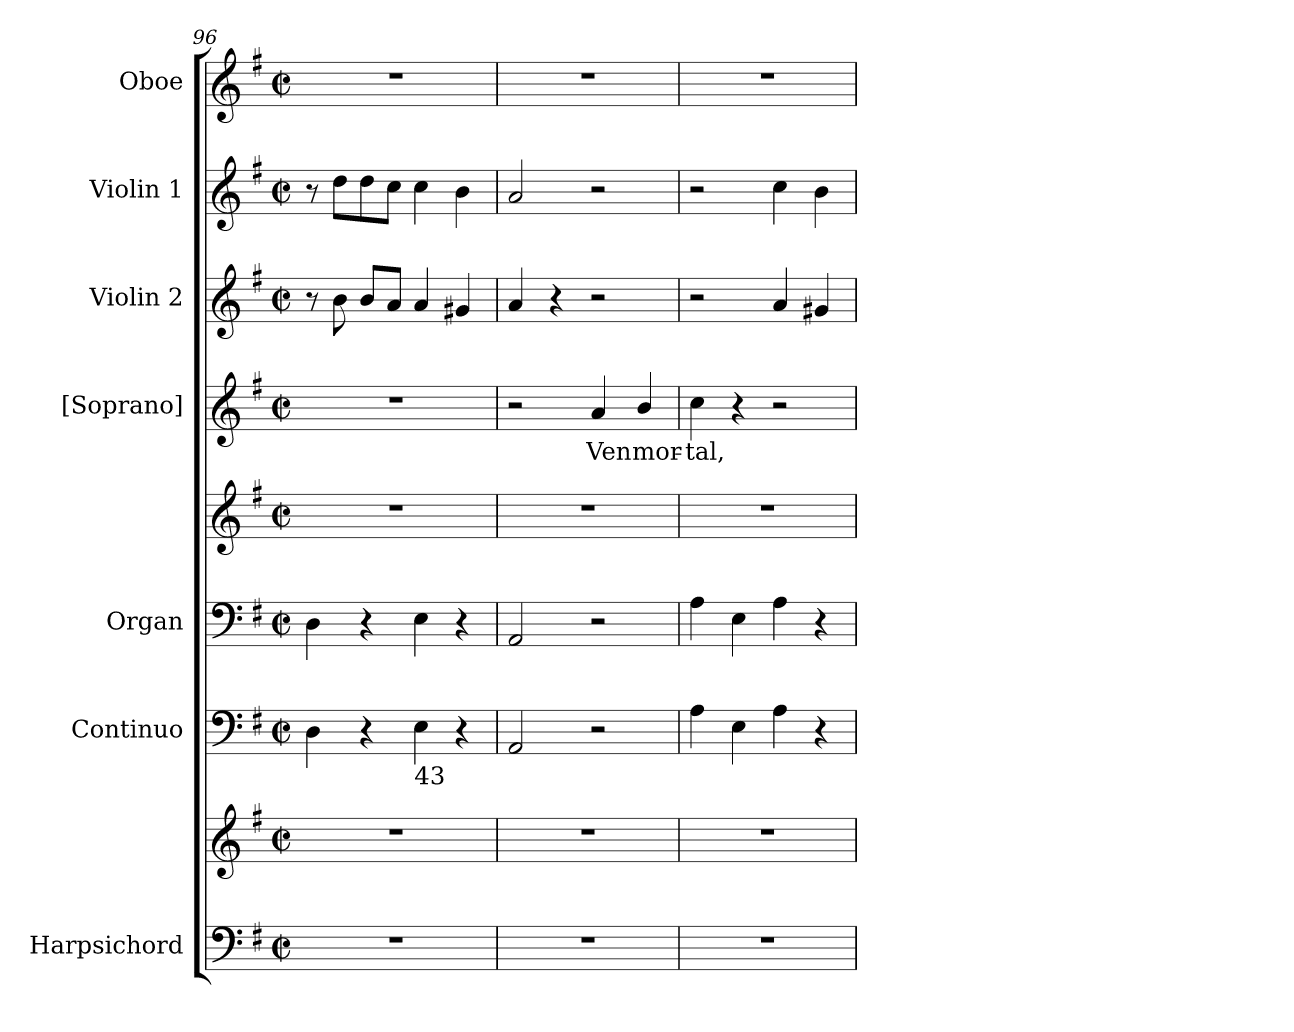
**kern	**kern	**kern	**kern	**kern	**kern	**text	**kern	**kern	**kern
*part7	*part7	*part6	*part5	*part5	*part4	*part4	*part3	*part2	*part1
*staff9	*staff8	*staff7	*staff6	*staff5	*staff4	*staff4	*staff3	*staff2	*staff1
*I"Harpsichord	*	*I"Continuo	*I"Organ	*	*I"[Soprano]	*	*I"Violin 2	*I"Violin 1	*I"Oboe
*	*	*I'Cont.	*I'Org.	*	*I'S.	*	*I'Vln. 2	*I'Vln. 1	*I'Ob.
*clefF4	*clefG2	*clefF4	*clefF4	*clefG2	*clefG2	*	*clefG2	*clefG2	*clefG2
*k[f#]	*k[f#]	*k[f#]	*k[f#]	*k[f#]	*k[f#]	*	*k[f#]	*k[f#]	*k[f#]
*G:	*G:	*G:	*G:	*G:	*G:	*	*G:	*G:	*G:
*M2/2	*M2/2	*M2/2	*M2/2	*M2/2	*M2/2	*	*M2/2	*M2/2	*M2/2
*met(c|)	*met(c|)	*met(c|)	*met(c|)	*met(c|)	*met(c|)	*	*met(c|)	*met(c|)	*met(c|)
=96	=96	=96	=96	=96	=96	=96	=96	=96	=96
1r	1r	4Di\	4Di\	1r	1r	.	8r	8r	1r
.	.	.	.	.	.	.	8bi\	8ddi\L	.
.	.	4r	4r	.	.	.	8bi/L	8ddi\	.
.	.	.	.	.	.	.	8ai/J	8cci\J	.
!	!	!LO:TX:b:t=43	!	!	!	!	!	!	!
.	.	4Ei\	4Ei\	.	.	.	4ai/	4cci\	.
.	.	4r	4r	.	.	.	4g#Xi/	4bi\	.
!!LO:LB:g=z
=97	=97	=97	=97	=97	=97	=97	=97	=97	=97
1r	1r	2AAi/	2AAi/	1r	2r	.	4ai/	2ai/	1r
.	.	.	.	.	.	.	4r	.	.
!	!	!	!	!	!	!LO:LY:b:color=#000000	!	!	!
.	.	2r	2r	.	4ai/	Ven	2r	2r	.
!	!	!	!	!	!	!LO:LY:b:color=#000000	!	!	!
.	.	.	.	.	4bi/	mor-	.	.	.
=98	=98	=98	=98	=98	=98	=98	=98	=98	=98
!	!	!	!	!	!	!LO:LY:b:color=#000000	!	!	!
1r	1r	4Ai\	4Ai\	1r	4cci\	-tal,	2r	2r	1r
.	.	4Ei\	4Ei\	.	4r	.	.	.	.
.	.	4Ai\	4Ai\	.	2r	.	4ai/	4cci\	.
.	.	4r	4r	.	.	.	4g#Xi/	4bi\	.
=	=	=	=	=	=	=	=	=	=
*-	*-	*-	*-	*-	*-	*-	*-	*-	*-
